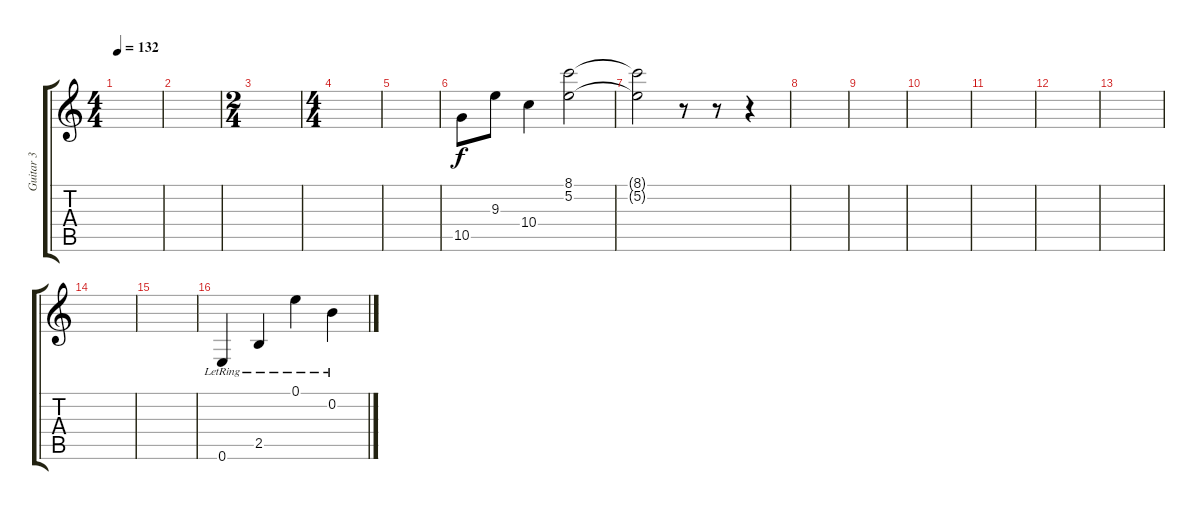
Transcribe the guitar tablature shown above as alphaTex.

\track ("Guitar 3" "Guitar 3") {instrument overdrivenguitar}
\staff {score tabs}
\tuning (E4 B3 G3 D3 A2 E2) {hide}
\ts (4 4)
\tempo 132
\clef g2
\ks c
|
|
\ts (2 4)
|
\ts (4 4)
|
|
10.5.8{instrument electricguitarclean} 9.3.8 10.4.4 (8.1 5.2).2 |
(8.1{t} 5.2{t}).2 r.8 r.8{instrument overdrivenguitar} r.4 |
|
|
|
|
|
|
|
|
0.6{lr}.4{instrument electricguitarclean} 2.5{lr}.4 0.1{lr}.4 0.2{lr}.4
